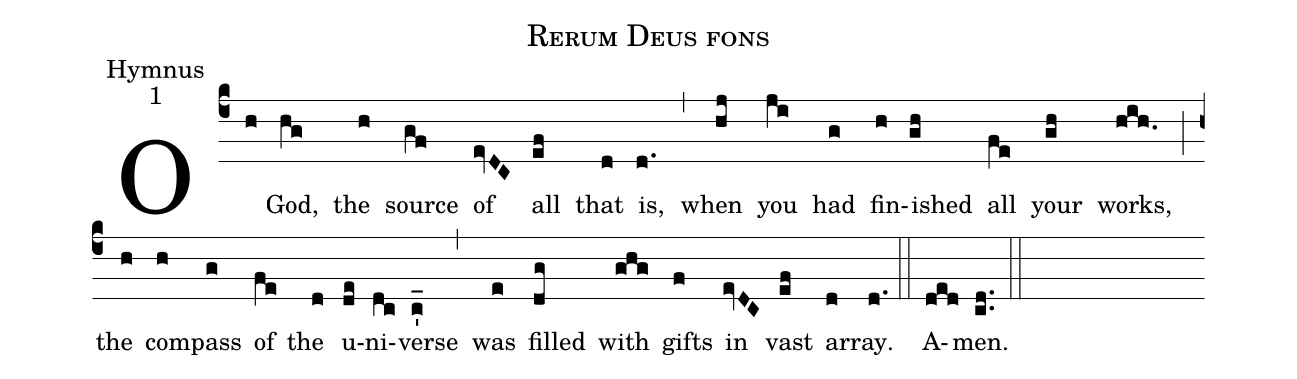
name:Rerum Deus fons;
office-part:Hymnus;
mode:1;
%%
(c4)
O(h) God,(hg) the(h) source(gf) of(evDC) all(ef) that(d) is,(d.) (,)

when(hj) you(ji) had(g) fin(h)ished(gh) all(fe) your(gh) works,(hih.) (;)

the(h) com(h)pass(g) of(fe) the(d) u(de)ni(dc)verse(c'_) (,)

was(e) filled(dg) with(ghg) gifts(f) in(evDC) vast(ef) ar(d)ray.(d.) (::)

A(ded)men.(cd..) (::)
